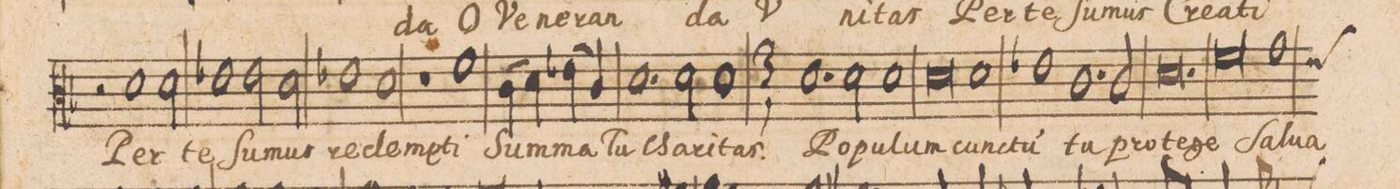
**kern	**text
*I"[Canto]	*
*clefC3	*
*k[b-]	*
*met(C|)	*
*M2/1	*
2r	.
1d\	Per
=18-	=18-
2d\	te
1e-X\	ſu-
=19-	=19-
2e-X\	-mus
2d\	re-
1e-X\	-dem-
=20-	=20-
1d\	-pti
1r	.
=21-	=21-
1f\	Sum-
(4c\	-ma
4d\)	.
(4e-X\	Tu
4c/)	.
=22-	=22-
1.d\	Cha-
2d\	-ri-
=23-	=23-
1d\	-tas.
=24-	=24-
*M3/1	*
1.d\	Po-
2d\	-pu-
1d\	-lum
=25-	=25-
0d\	cun-
1d\	-ct(um)
=26-	=26-
1e-X\	tu
1.c\	pro-
2c/	-te-
=27-	=27-
0.d\	-ge
=28-	=28-
0f\	Sal-
*custos:e	*
1g\	-ua
=29-	=29-
*-	*-
